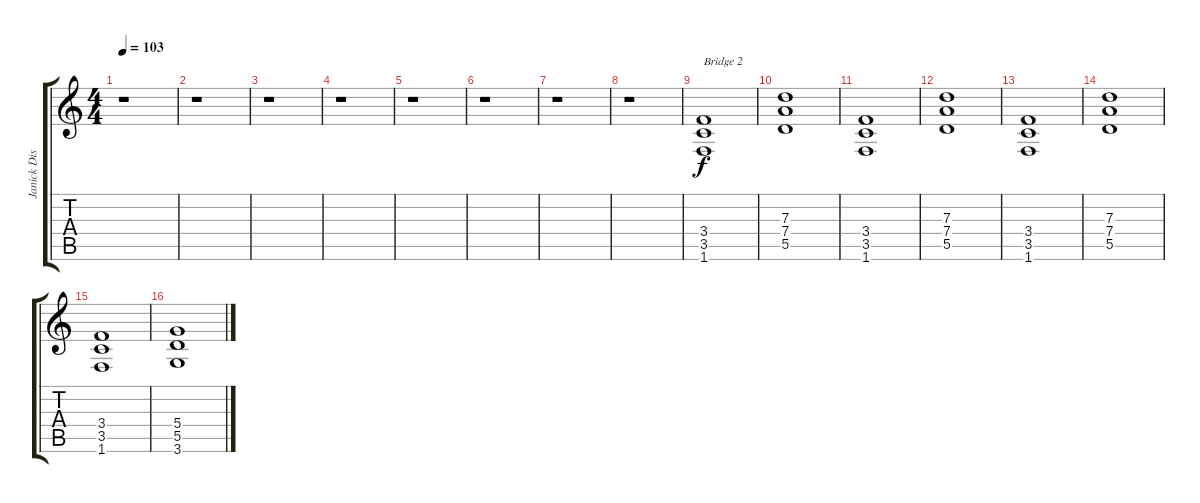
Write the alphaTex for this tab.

\track ("Janick Distortion" "Janick Dis") {instrument distortionguitar}
\staff {score tabs}
\tuning (E4 B3 G3 D3 A2 E2) {hide}
\ts (4 4)
\tempo 103
\clef g2
\ks c
r.1{dy f} |
r.1 |
r.1 |
r.1 |
r.1 |
r.1 |
r.1 |
r.1 |
(3.4 3.5 1.6).1{txt "Bridge 2"} |
(7.3 7.4 5.5).1 |
(3.4 3.5 1.6).1 |
(7.3 7.4 5.5).1 |
(3.4 3.5 1.6).1 |
(7.3 7.4 5.5).1 |
(3.4 3.5 1.6).1 |
(5.4 5.5 3.6).1
